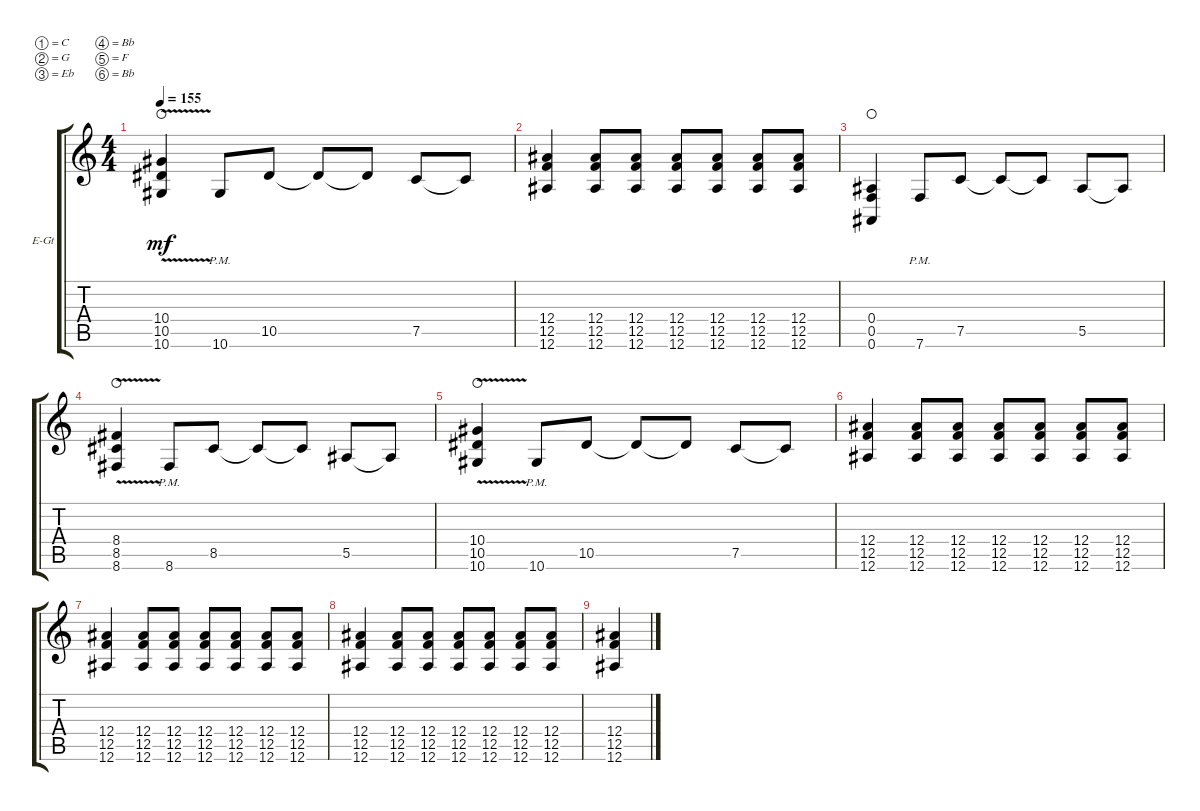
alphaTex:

\defaultSystemsLayout 4
\bracketExtendMode groupsimilarinstruments
\firstSystemTrackNameOrientation horizontal
\otherSystemsTrackNameOrientation horizontal
\track ("Rythm Guitar" "E-Gt") {instrument distortionguitar}
\staff {score tabs}
\tuning (C4 G3 Eb3 Bb2 F2 Bb1)
\ts (4 4)
\tempo 155
\clef g2
\ks c
(10.6{v} 10.5 10.4).4{dy mf waho} 10.6{pm}.8 10.5.8 10.5{t}.8 10.5{t}.8 7.5.8 7.5{t}.8 |
(12.6 12.5 12.4).4 (12.6 12.5 12.4).8 (12.6 12.5 12.4).8 (12.6 12.4 12.5).8 (12.6 12.5 12.4).8 (12.6 12.4 12.5).8 (12.6 12.5 12.4).8 |
(0.6 0.5 0.4).4{waho} 7.6{pm}.8 7.5.8 7.5{t}.8 7.5{t}.8 5.5.8 5.5{t}.8 |
(8.6{v} 8.5 8.4).4{waho} 8.6{pm}.8 8.5.8 8.5{t}.8 8.5{t}.8 5.5.8 5.5{t}.8 |
(10.6{v} 10.5 10.4).4{waho} 10.6{pm}.8 10.5.8 10.5{t}.8 10.5{t}.8 7.5.8 7.5{t}.8 |
(12.6 12.5 12.4).4 (12.6 12.5 12.4).8 (12.6 12.5 12.4).8 (12.6 12.4 12.5).8 (12.6 12.5 12.4).8 (12.6 12.4 12.5).8 (12.6 12.5 12.4).8 |
(12.6 12.5 12.4).4 (12.6 12.5 12.4).8 (12.6 12.5 12.4).8 (12.6 12.4 12.5).8 (12.6 12.5 12.4).8 (12.6 12.4 12.5).8 (12.6 12.5 12.4).8 |
(12.6 12.5 12.4).4 (12.6 12.5 12.4).8 (12.6 12.5 12.4).8 (12.6 12.4 12.5).8 (12.6 12.5 12.4).8 (12.6 12.4 12.5).8 (12.6 12.5 12.4).8 |
(12.6 12.5 12.4).4
